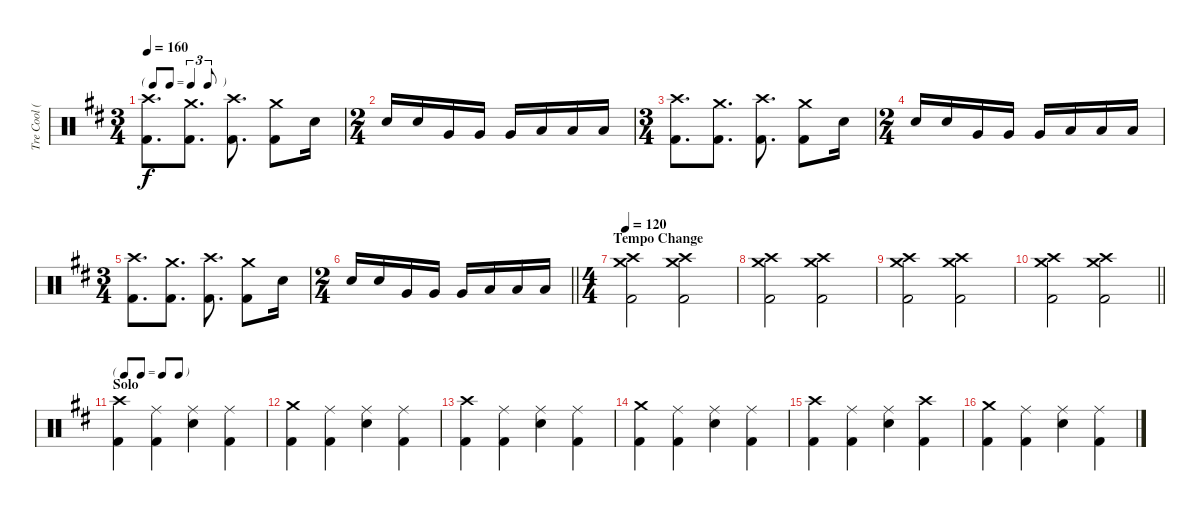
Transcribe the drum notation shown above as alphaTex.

\track ("Tre Cool (Drums)" "Tre Cool (") {instrument percussion}
\staff {score}
\articulation defaults
\ts (3 4)
\tf triplet8th
\tempo 160
\clef neutral
\ks d
("Crash high (hit)" "Kick (hit) 2").8{d dy f} ("Crash medium (hit)" "Kick (hit) 2").8{d} ("Crash high (hit)" "Kick (hit) 2").8{d} ("Crash medium (hit)" "Kick (hit) 2").8 "Electric Snare (hit)".16 |
\ts (2 4)
"Electric Snare (hit)".16 "Electric Snare (hit)".16 "Very Low Tom (hit)".16 "Very Low Tom (hit)".16 "Very Low Tom (hit)".16 "Low Tom (hit)".16 "Low Tom (hit)".16 "Low Tom (hit)".16 |
\ts (3 4)
("Crash high (hit)" "Kick (hit) 2").8{d} ("Crash medium (hit)" "Kick (hit) 2").8{d} ("Crash high (hit)" "Kick (hit) 2").8{d} ("Crash medium (hit)" "Kick (hit) 2").8 "Electric Snare (hit)".16 |
\ts (2 4)
"Electric Snare (hit)".16 "Electric Snare (hit)".16 "Very Low Tom (hit)".16 "Very Low Tom (hit)".16 "Very Low Tom (hit)".16 "Low Tom (hit)".16 "Low Tom (hit)".16 "Low Tom (hit)".16 |
\ts (3 4)
("Crash high (hit)" "Kick (hit) 2").8{d} ("Crash medium (hit)" "Kick (hit) 2").8{d} ("Crash high (hit)" "Kick (hit) 2").8{d} ("Crash medium (hit)" "Kick (hit) 2").8 "Electric Snare (hit)".16 |
\ts (2 4)
\barLineRight lightlight "Electric Snare (hit)".16 "Electric Snare (hit)".16 "Very Low Tom (hit)".16 "Very Low Tom (hit)".16 "Very Low Tom (hit)".16 "Low Tom (hit)".16 "Low Tom (hit)".16 "Low Tom (hit)".16
|
\ts (4 4)
\section ("" "Tempo Change")
\tempo 120
("Crash high (hit)" "Crash medium (hit)" "Kick (hit) 2").2 ("Crash high (hit)" "Crash medium (hit)" "Kick (hit) 2").2 |
("Crash high (hit)" "Crash medium (hit)" "Kick (hit) 2").2 ("Crash high (hit)" "Crash medium (hit)" "Kick (hit) 2").2 |
("Crash high (hit)" "Crash medium (hit)" "Kick (hit) 2").2 ("Crash high (hit)" "Crash medium (hit)" "Kick (hit) 2").2 |
\barLineRight lightlight
("Crash high (hit)" "Crash medium (hit)" "Kick (hit) 2").2 ("Crash high (hit)" "Crash medium (hit)" "Kick (hit) 2").2 |
\tf none
\section ("" "Solo")
("Crash high (hit)" "Kick (hit) 2").4 ("Ride (middle)" "Kick (hit) 2").4 ("Ride (middle)" "Electric Snare (hit)").4 ("Ride (middle)" "Kick (hit) 2").4 |
("Crash medium (hit)" "Kick (hit) 2").4 ("Ride (middle)" "Kick (hit) 2").4 ("Ride (middle)" "Electric Snare (hit)").4 ("Ride (middle)" "Kick (hit) 2").4 |
("Crash high (hit)" "Kick (hit) 2").4 ("Ride (middle)" "Kick (hit) 2").4 ("Ride (middle)" "Electric Snare (hit)").4 ("Ride (middle)" "Kick (hit) 2").4 |
("Crash medium (hit)" "Kick (hit) 2").4 ("Ride (middle)" "Kick (hit) 2").4 ("Ride (middle)" "Electric Snare (hit)").4 ("Ride (middle)" "Kick (hit) 2").4 |
("Crash high (hit)" "Kick (hit) 2").4 ("Ride (middle)" "Kick (hit) 2").4 ("Ride (middle)" "Electric Snare (hit)").4 ("Crash high (hit)" "Kick (hit) 2").4 |
("Crash medium (hit)" "Kick (hit) 2").4 ("Ride (middle)" "Kick (hit) 2").4 ("Ride (middle)" "Electric Snare (hit)").4 ("Ride (middle)" "Kick (hit) 2").4
